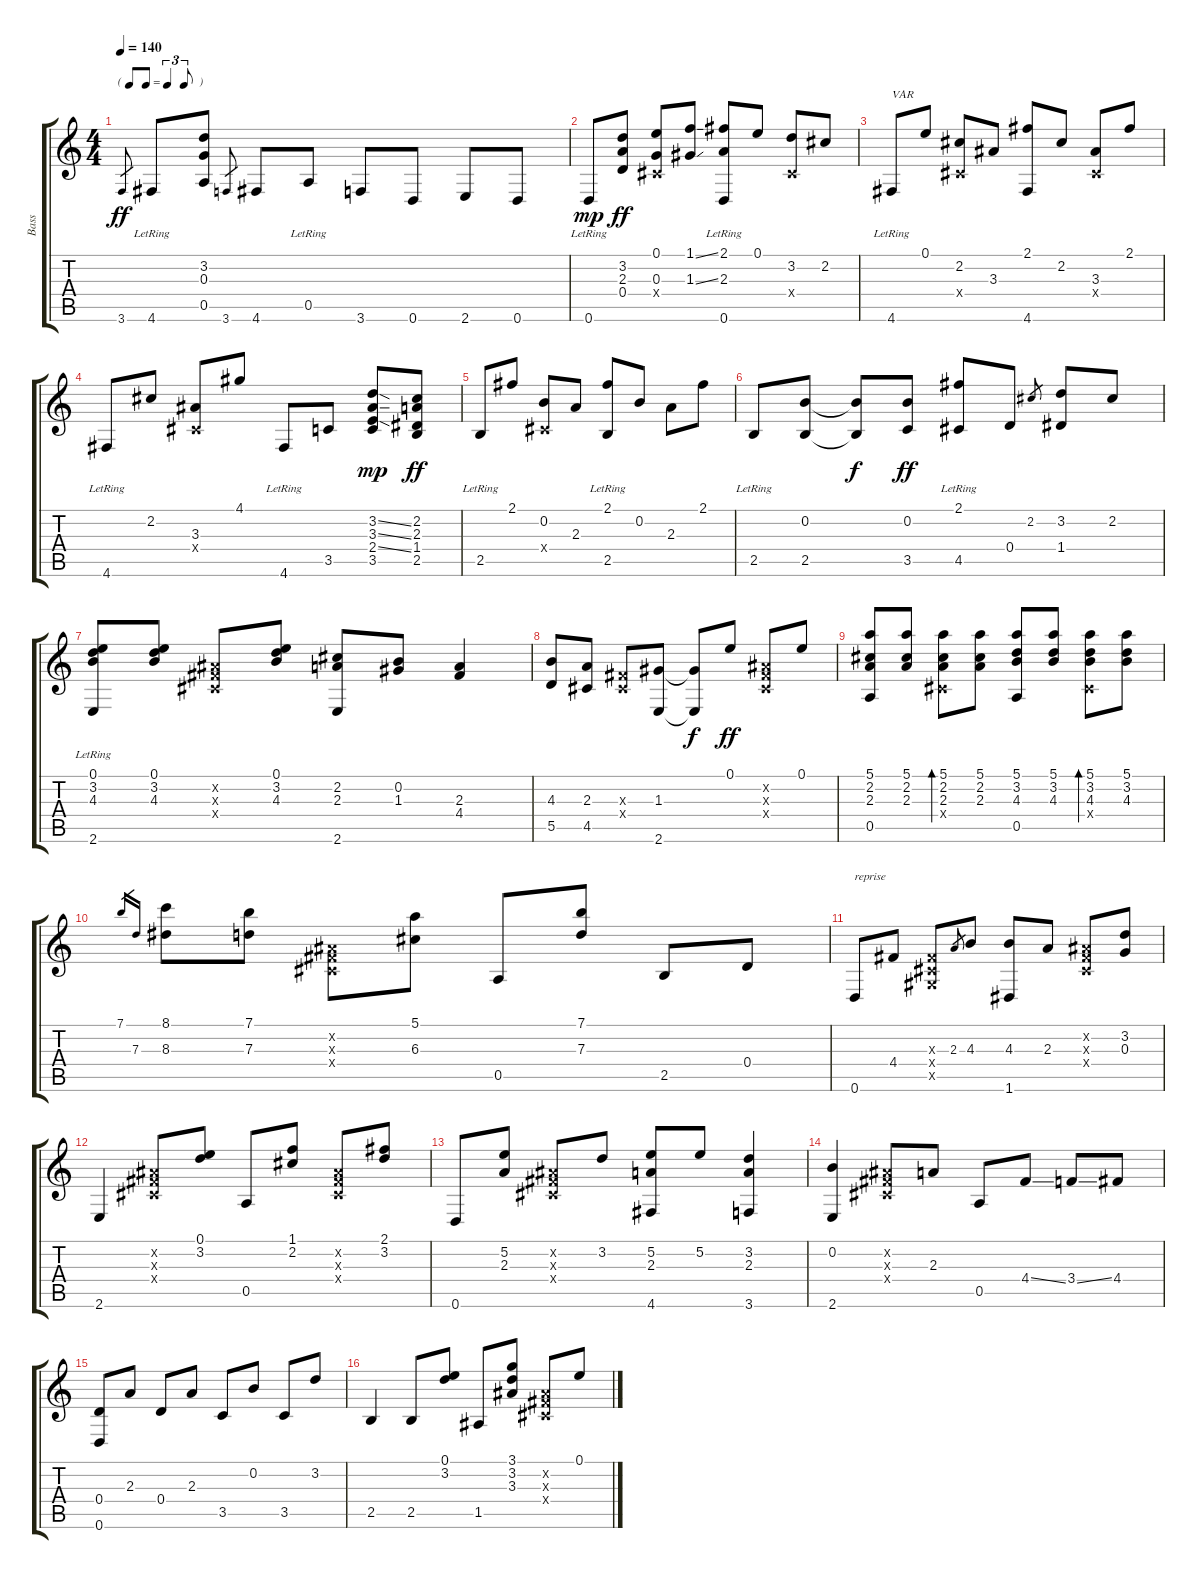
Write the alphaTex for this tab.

\track ("Bass" "Bass") {instrument electricbasspick}
\staff {score tabs}
\tuning (E4 B3 G3 D3 A2 D2) {hide}
\ts (4 4)
\tf triplet8th
\tempo 140
\clef g2
\ks c
3.6.8{gr dy ff} 4.6{lr}.8 (3.2 0.3 0.5).8 3.6.8{gr} 4.6.8 0.5{lr}.8 3.6.8 0.6.8 2.6.8 0.6.8 |
0.6{lr}.8{dy mp} (3.2 2.3 0.4).8{dy ff} (0.1 0.3 -1.4{x}).8 (1.1{ss} 1.3{ss}).8 (2.1 2.3 0.6{lr}).8 0.1.8 (3.2 -1.4{x}).8 2.2.8 |
4.6{lr}.8{txt "VAR" instrument slapbass1} 0.1.8 (2.2 -1.4{x}).8 3.3.8 (2.1 4.6).8 2.2.8 (3.3 -1.4{x}).8 2.1.8 |
4.6{lr}.8 2.2.8 (3.3 -1.4{x}).8 4.1.8 4.6{lr}.8 3.5.8 (3.2{ss} 3.3{ss} 2.4{ss} 3.5).8{dy mp} (2.2 2.3 1.4 2.5).8{dy ff} |
2.5{lr}.8 2.1.8 (0.2 -1.4{x}).8 2.3.8 (2.1 2.5{lr}).8 0.2.8 2.3.8 2.1.8 |
2.5{lr}.8 (0.2 2.5).8 (0.2{t} 2.5{t}).8{dy f} (0.2 3.5).8{dy ff} (2.1 4.5{lr}).8 0.4.8 2.2.8{gr} (3.2 1.4).8 2.2.8 |
(0.1 3.2 4.3 2.6{lr}).8 (0.1 3.2 4.3).8 (-1.2{x} -1.3{x} -1.4{x}).8 (0.1 3.2 4.3).8 (2.2 2.3 2.6).8 (0.2 1.3).8 (2.3 4.4).4 |
(4.3 5.5).8 (2.3 4.5).8 (-1.3{x} -1.4{x}).8 (1.3 2.6).8 (1.3{t} 2.6{t}).8{dy f} 0.1.8{dy ff} (-1.2{x} -1.3{x} -1.4{x}).8 0.1.8 |
(5.1 2.2 2.3 0.5).8 (5.1 2.2 2.3).8 (5.1 2.2 2.3 -1.4{x}).8{bd 120} (5.1 2.2 2.3).8 (5.1 3.2 4.3 0.5).8 (5.1 3.2 4.3).8 (5.1 3.2 4.3 -1.4{x}).8{bd 120} (5.1 3.2 4.3).8 |
7.1.16{gr} 7.3.16{gr} (8.1 8.3).8 (7.1 7.3).8 (-1.2{x} -1.3{x} -1.4{x}).8 (5.1 6.3).8 0.5.8 (7.1 7.3).8 2.5.8 0.4.8 |
0.6.8{txt "reprise" instrument slapbass2} 4.4.8 (-1.3{x} -1.4{x} -1.5{x}).8 2.3.8{gr} 4.3.8 (4.3 1.6).8 2.3.8 (-1.2{x} -1.3{x} -1.4{x}).8 (3.2 0.3).8 |
2.6.4 (-1.2{x} -1.3{x} -1.4{x}).8 (0.1 3.2).8 0.5.8 (1.1 2.2).8 (-1.2{x} -1.3{x} -1.4{x}).8 (2.1 3.2).8 |
0.6.8 (5.2 2.3).8 (-1.2{x} -1.3{x} -1.4{x}).8 3.2.8 (5.2 2.3 4.6).8 5.2.8 (3.2 2.3 3.6).4 |
(0.2 2.6).4 (-1.2{x} -1.3{x} -1.4{x}).8 2.3.8 0.5.8 4.4{ss}.8 3.4{ss}.8 4.4.8 |
(0.4 0.6).8 2.3.8 0.4.8 2.3.8 3.5.8 0.2.8 3.5.8 3.2.8 |
2.5.4 2.5.8 (0.1 3.2).8 1.5.8 (3.1 3.2 3.3).8 (-1.2{x} -1.3{x} -1.4{x}).8 0.1.8
